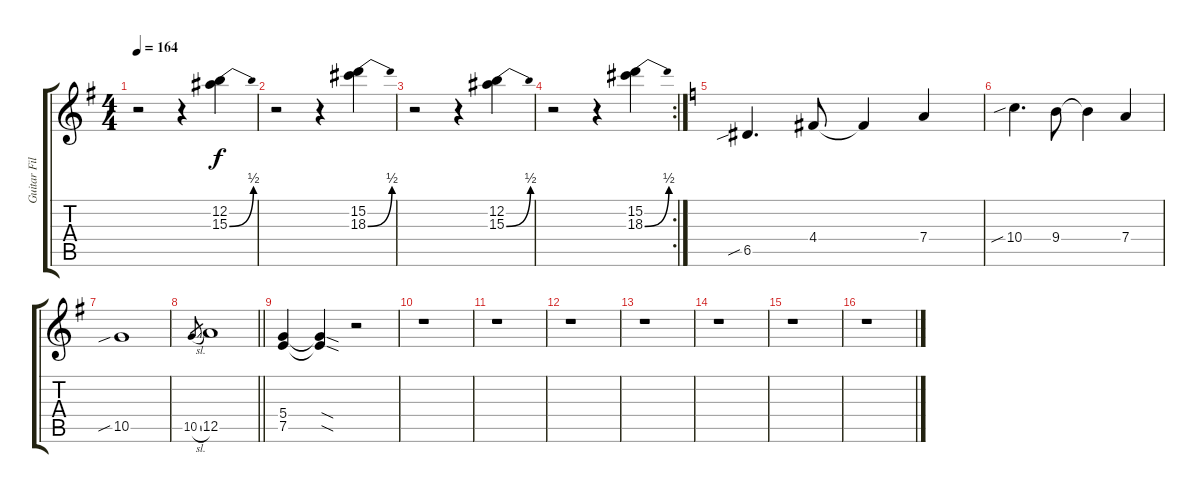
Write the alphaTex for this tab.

\track ("Guitar Fill" "Guitar Fil") {instrument distortionguitar}
\staff {score tabs}
\tuning (E4 B3 G3 D3 A2 E2) {hide}
\ts (4 4)
\tempo 164
\clef g2
\ks g
r.2{dy f} r.4 (12.2 15.3{be (bend 0 0 60 2)}).4 |
r.2 r.4 (15.2 18.3{be (bend 0 0 60 2)}).4 |
r.2 r.4 (12.2 15.3{be (bend 0 0 60 2)}).4 |
\rc 2
r.2 r.4 (15.2 18.3{be (bend 0 0 60 2)}).4 |
\ks c
6.5{sib}.4{d} 4.4.8 4.4{t}.4 7.4.4 |
10.4{sib}.4{d} 9.4.8 9.4{t}.4 7.4.4 |
\ks g
10.5{sib}.1 |
\barLineRight lightlight
10.5{sl}.8{gr} 12.5.1 |
(5.4 7.5).4 (5.4{sod t} 7.5{sod t}).4 r.2 |
r.1 |
r.1 |
r.1 |
r.1 |
r.1 |
r.1 |
r.1
